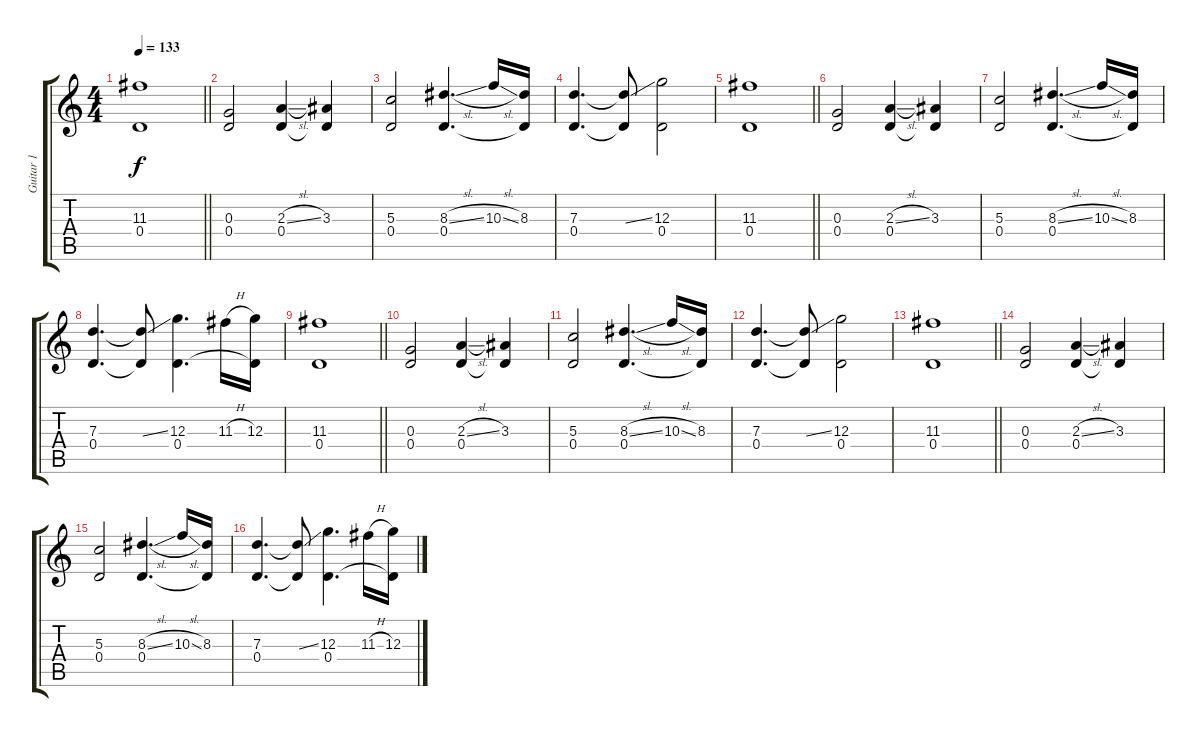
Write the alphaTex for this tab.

\track ("Guitar 1" "Guitar 1") {instrument distortionguitar}
\staff {score tabs}
\tuning (E4 B3 G3 D3 A2 D2) {hide}
\ts (4 4)
\tempo 133
\clef g2
\barLineRight lightlight
\ks c
(11.3 0.4).1{dy f} |
(0.3 0.4).2 (2.3{sl} 0.4).4 (3.3 0.4{t}).4 |
(5.3 0.4).2 (8.3{sl} 0.4).4{d} 10.3{sl}.16 (8.3 0.4{t}).16 |
(7.3 0.4).4{d} (7.3{ss t} 0.4{t}).8 (12.3 0.4).2 |
\barLineRight lightlight
(11.3 0.4).1 |
(0.3 0.4).2 (2.3{sl} 0.4).4 (3.3 0.4{t}).4 |
(5.3 0.4).2 (8.3{sl} 0.4).4{d} 10.3{sl}.16 (8.3 0.4{t}).16 |
(7.3 0.4).4{d} (7.3{ss t} 0.4{t}).8 (12.3 0.4).4{d} 11.3{h}.16 (12.3 0.4{t}).16 |
\barLineRight lightlight
(11.3 0.4).1 |
(0.3 0.4).2 (2.3{sl} 0.4).4 (3.3 0.4{t}).4 |
(5.3 0.4).2 (8.3{sl} 0.4).4{d} 10.3{sl}.16 (8.3 0.4{t}).16 |
(7.3 0.4).4{d} (7.3{ss t} 0.4{t}).8 (12.3 0.4).2 |
\barLineRight lightlight
(11.3 0.4).1 |
(0.3 0.4).2 (2.3{sl} 0.4).4 (3.3 0.4{t}).4 |
(5.3 0.4).2 (8.3{sl} 0.4).4{d} 10.3{sl}.16 (8.3 0.4{t}).16 |
(7.3 0.4).4{d} (7.3{ss t} 0.4{t}).8 (12.3 0.4).4{d} 11.3{h}.16 (12.3 0.4{t}).16
